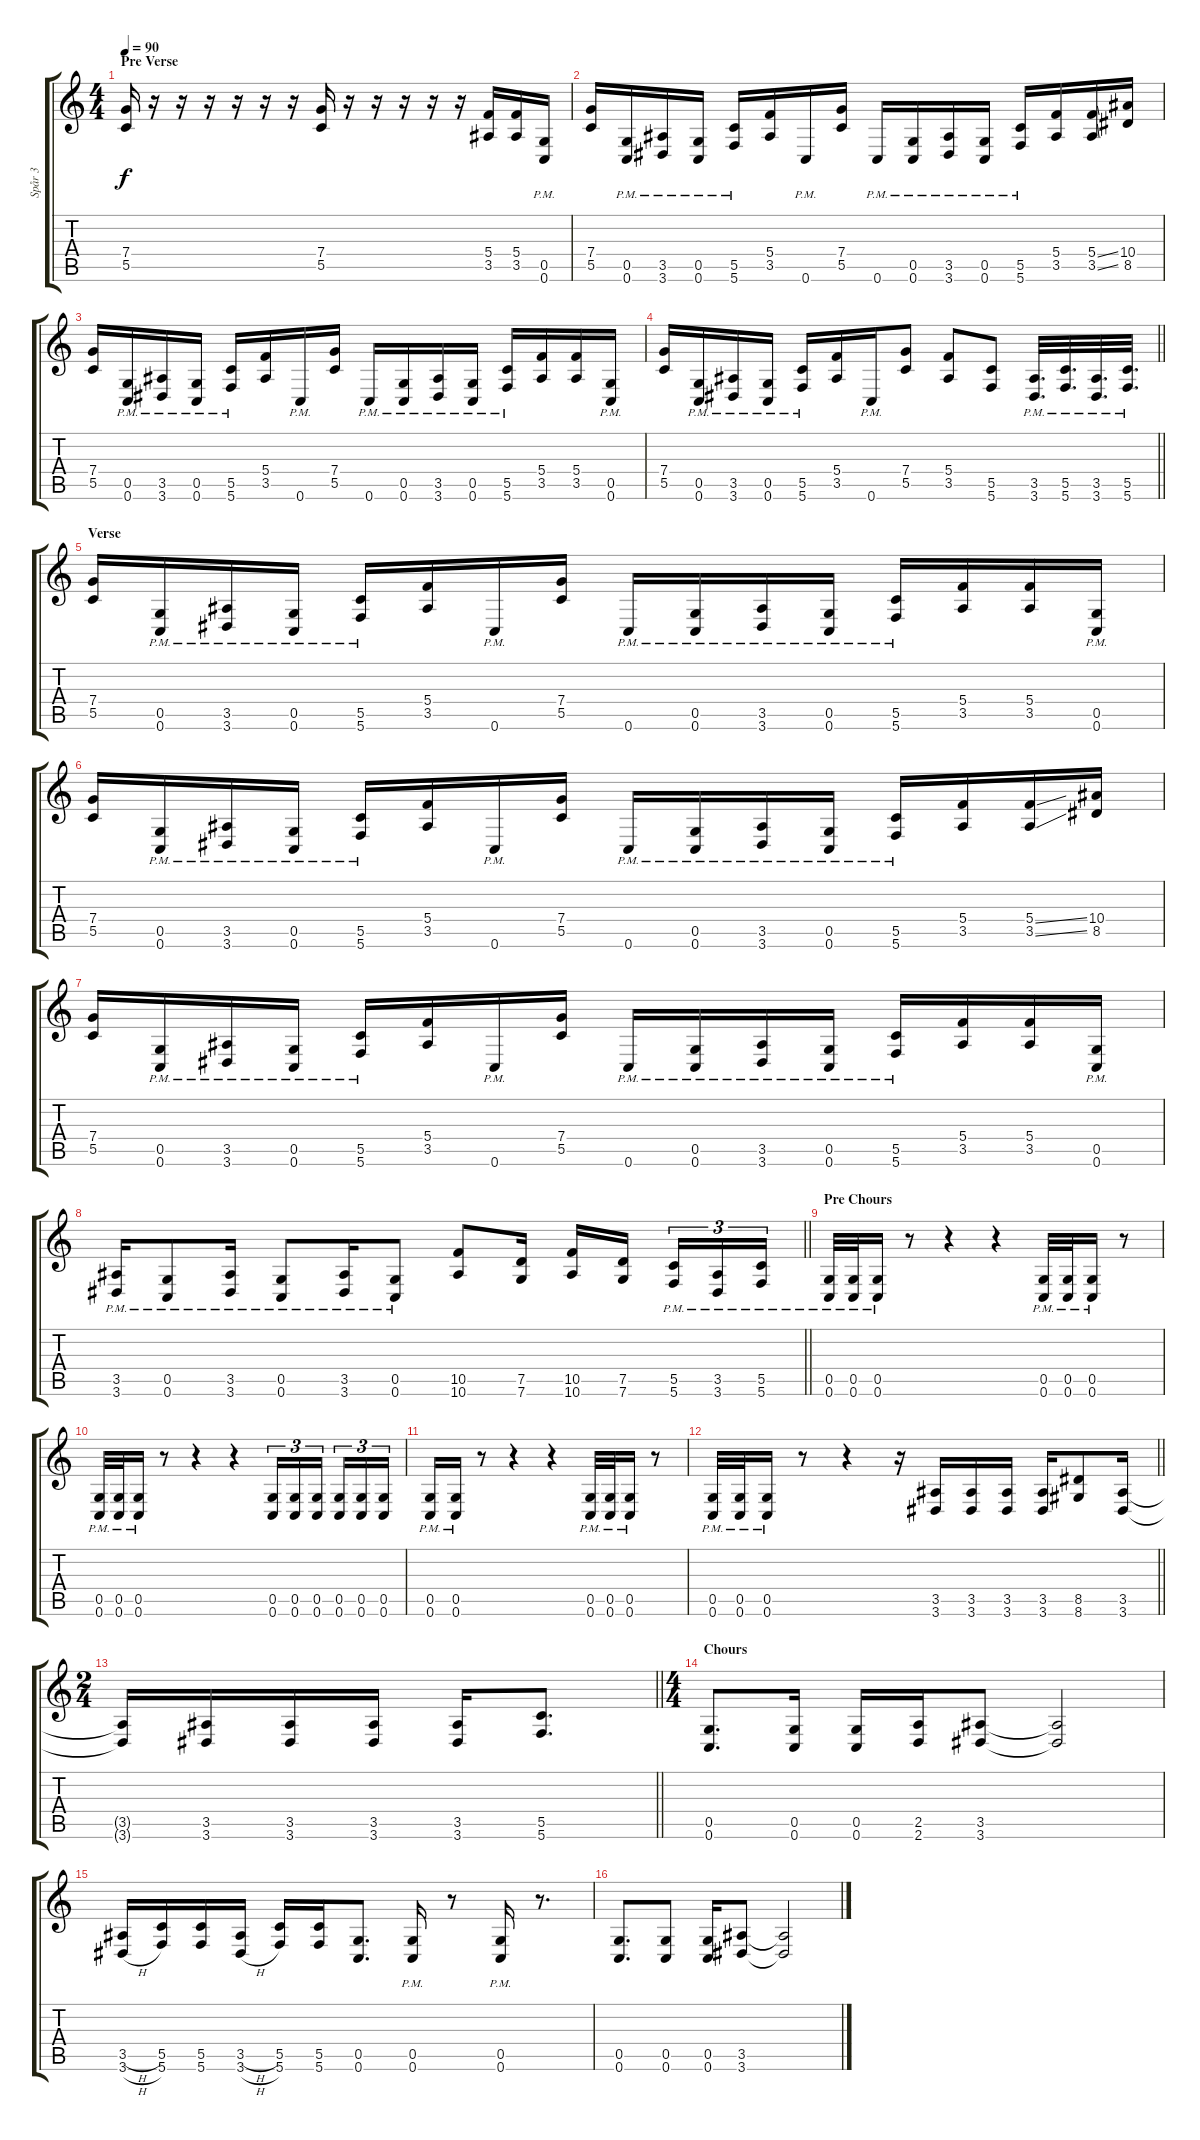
\track ("Spår 3" "Spår 3") {instrument distortionguitar}
\staff {score tabs}
\tuning (D4 A3 F3 C3 G2 C2) {hide}
\ts (4 4)
\section ("" "Pre Verse")
\tempo 90
\clef g2
\ks c
(7.4 5.5).16{dy f} r.16 r.16 r.16 r.16 r.16 r.16 (7.4 5.5).16 r.16 r.16 r.16 r.16 r.16 (5.4 3.5).16 (5.4 3.5).16 (0.5{pm} 0.6{pm}).16 |
(7.4 5.5).16 (0.5{pm} 0.6{pm}).16 (3.5{pm} 3.6{pm}).16 (0.5{pm} 0.6{pm}).16 (5.5{pm} 5.6{pm}).16 (5.4 3.5).16 0.6{pm}.16 (7.4 5.5).16 0.6{pm}.16 (0.5{pm} 0.6{pm}).16 (3.5{pm} 3.6{pm}).16 (0.5{pm} 0.6{pm}).16 (5.5{pm} 5.6{pm}).16 (5.4 3.5).16 (5.4{ss} 3.5{ss}).16 (10.4 8.5).16 |
(7.4 5.5).16 (0.5{pm} 0.6{pm}).16 (3.5{pm} 3.6{pm}).16 (0.5{pm} 0.6{pm}).16 (5.5{pm} 5.6{pm}).16 (5.4 3.5).16 0.6{pm}.16 (7.4 5.5).16 0.6{pm}.16 (0.5{pm} 0.6{pm}).16 (3.5{pm} 3.6{pm}).16 (0.5{pm} 0.6{pm}).16 (5.5{pm} 5.6{pm}).16 (5.4 3.5).16 (5.4 3.5).16 (0.5{pm} 0.6{pm}).16 |
\barLineRight lightlight
(7.4 5.5).16 (0.5{pm} 0.6{pm}).16 (3.5{pm} 3.6{pm}).16 (0.5{pm} 0.6{pm}).16 (5.5{pm} 5.6{pm}).16 (5.4 3.5).16 0.6{pm}.16 (7.4 5.5).8 (5.4 3.5).8 (5.5 5.6).8 (3.5{pm} 3.6{pm}).32{d} (5.5{pm} 5.6{pm}).32{d} (3.5{pm} 3.6{pm}).32{d} (5.5{pm} 5.6{pm}).32{d} |
\section ("" "Verse")
(7.4 5.5).16 (0.5{pm} 0.6{pm}).16 (3.5{pm} 3.6{pm}).16 (0.5{pm} 0.6{pm}).16 (5.5{pm} 5.6{pm}).16 (5.4 3.5).16 0.6{pm}.16 (7.4 5.5).16 0.6{pm}.16 (0.5{pm} 0.6{pm}).16 (3.5{pm} 3.6{pm}).16 (0.5{pm} 0.6{pm}).16 (5.5{pm} 5.6{pm}).16 (5.4 3.5).16 (5.4 3.5).16 (0.5{pm} 0.6{pm}).16 |
(7.4 5.5).16 (0.5{pm} 0.6{pm}).16 (3.5{pm} 3.6{pm}).16 (0.5{pm} 0.6{pm}).16 (5.5{pm} 5.6{pm}).16 (5.4 3.5).16 0.6{pm}.16 (7.4 5.5).16 0.6{pm}.16 (0.5{pm} 0.6{pm}).16 (3.5{pm} 3.6{pm}).16 (0.5{pm} 0.6{pm}).16 (5.5{pm} 5.6{pm}).16 (5.4 3.5).16 (5.4{ss} 3.5{ss}).16 (10.4 8.5).16 |
(7.4 5.5).16 (0.5{pm} 0.6{pm}).16 (3.5{pm} 3.6{pm}).16 (0.5{pm} 0.6{pm}).16 (5.5{pm} 5.6{pm}).16 (5.4 3.5).16 0.6{pm}.16 (7.4 5.5).16 0.6{pm}.16 (0.5{pm} 0.6{pm}).16 (3.5{pm} 3.6{pm}).16 (0.5{pm} 0.6{pm}).16 (5.5{pm} 5.6{pm}).16 (5.4 3.5).16 (5.4 3.5).16 (0.5{pm} 0.6{pm}).16 |
\barLineRight lightlight
(3.5{pm} 3.6{pm}).16 (0.5{pm} 0.6{pm}).8 (3.5{pm} 3.6{pm}).16 (0.5{pm} 0.6{pm}).8 (3.5{pm} 3.6{pm}).16 (0.5{pm} 0.6{pm}).8 (10.5 10.6).8 (7.5 7.6).16 (10.5 10.6).16 (7.5 7.6).16{beam splitsecondary} (5.5{pm} 5.6{pm}).16{tu (3 2)} (3.5{pm} 3.6{pm}).16{tu (3 2)} (5.5{pm} 5.6{pm}).16{tu (3 2)} |
\section ("" "Pre Chours")
(0.5{pm} 0.6{pm}).32 (0.5{pm} 0.6{pm}).32 (0.5{pm} 0.6{pm}).16 r.8 r.4 r.4 (0.5{pm} 0.6{pm}).32 (0.5{pm} 0.6{pm}).32 (0.5{pm} 0.6{pm}).16 r.8 |
(0.5{pm} 0.6{pm}).32 (0.5{pm} 0.6{pm}).32 (0.5{pm} 0.6{pm}).16 r.8 r.4 r.4 (0.5 0.6).16{tu (3 2)} (0.5 0.6).16{tu (3 2)} (0.5 0.6).16{tu (3 2) beam splitsecondary} (0.5 0.6).16{tu (3 2)} (0.5 0.6).16{tu (3 2)} (0.5 0.6).16{tu (3 2)} |
(0.5{pm} 0.6{pm}).16 (0.5{pm} 0.6{pm}).16 r.8 r.4 r.4 (0.5{pm} 0.6{pm}).32 (0.5{pm} 0.6{pm}).32 (0.5{pm} 0.6{pm}).16 r.8 |
\barLineRight lightlight
(0.5{pm} 0.6{pm}).32 (0.5{pm} 0.6{pm}).32 (0.5{pm} 0.6{pm}).16 r.8 r.4 r.16 (3.5 3.6).16 (3.5 3.6).16 (3.5 3.6).16 (3.5 3.6).16 (8.5 8.6).8 (3.5 3.6).16 |
\ts (2 4)
\barLineRight lightlight
(3.5{t} 3.6{t}).16 (3.5 3.6).16 (3.5 3.6).16 (3.5 3.6).16 (3.5 3.6).16 (5.5 5.6).8{d} |
\ts (4 4)
\section ("" "Chours")
(0.5 0.6).8{d} (0.5 0.6).16 (0.5 0.6).16 (2.5 2.6).16 (3.5 3.6).8 (3.5{t} 3.6{t}).2 |
(3.5{h} 3.6{h}).16 (5.5 5.6).16 (5.5 5.6).16 (3.5{h} 3.6{h}).16 (5.5 5.6).16 (5.5 5.6).16 (0.5 0.6).8{d} (0.5{pm} 0.6{pm}).16 r.8 (0.5{pm} 0.6{pm}).16 r.8{d} |
(0.5 0.6).8{d} (0.5 0.6).8 (0.5 0.6).16 (3.5 3.6).8 (3.5{t} 3.6{t}).2
